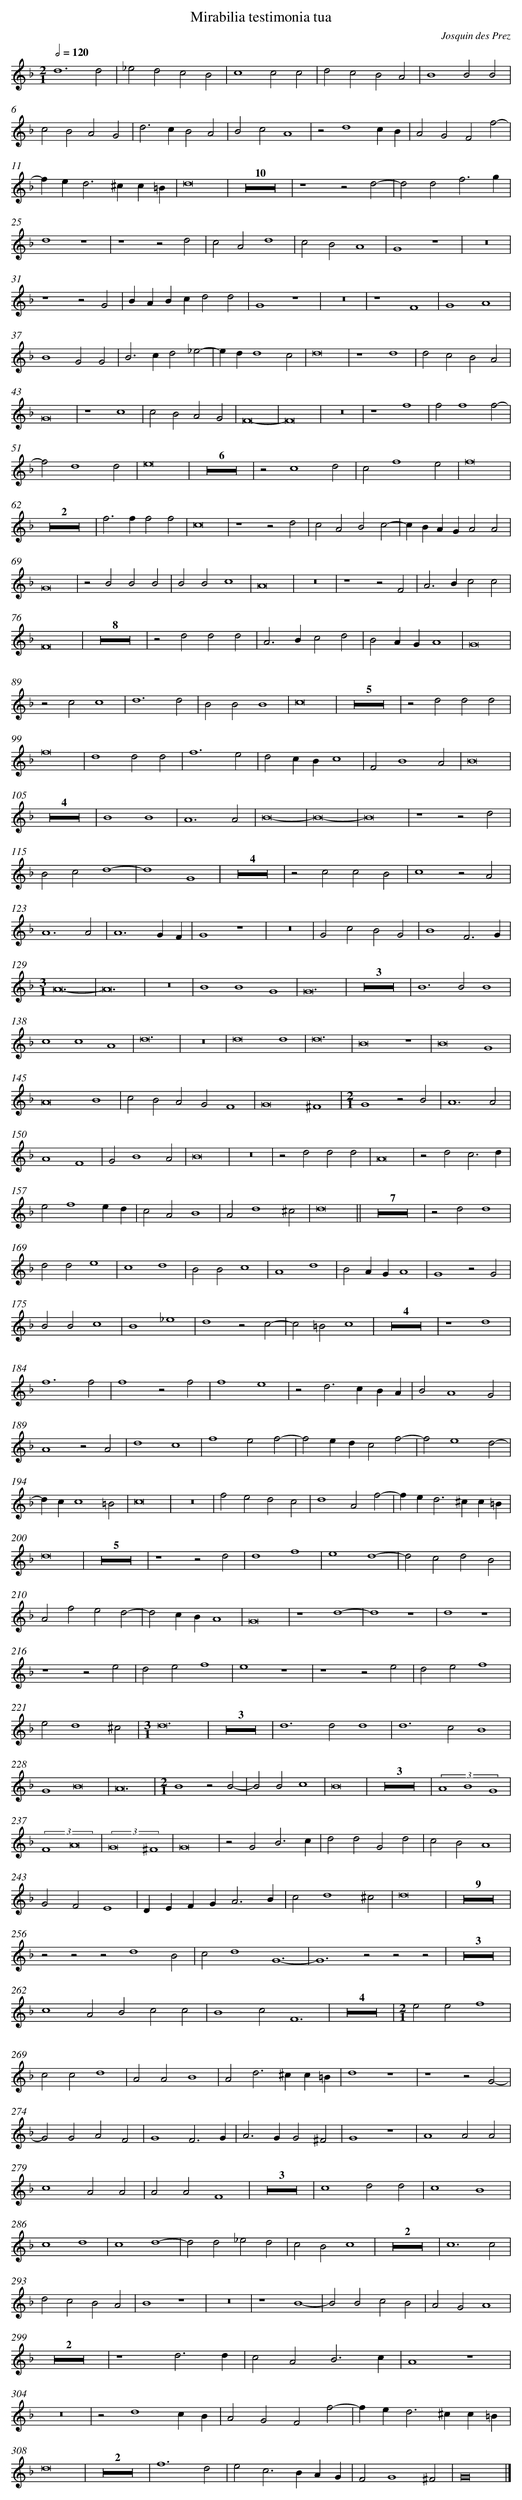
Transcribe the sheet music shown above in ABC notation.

X:1
T:Mirabilia testimonia tua
C: Josquin des Prez
L: 1/4
M: 2/1
Q: 1/2=120
K: F clef=treble
d6d2 |
_e2d2c2B2 |
c4c2c2 |
d2c2B2A2 |
B4B2B2 |
c2B2A2G2 |
d3cB2A2 |
B2c2A4 |
z2d4cB |
A2G2F2f2- |
fed3^cc=B |
d8 |
Z10 |
z4z2d2- |
d2d2f3g |
d4z4 |
z4z2d2 |
c2A2d4 |
c2B2A4 |
G4z4 |
z8 |
z4z2G2 |
BABcd2d2 |
G4z4 |
z8 |
z4F4 |
G4A4 |
B4G2G2 |
B3cd2_e2- |
edd4c2 |
d8 |
z4d4 |
d2c2B2A2 |
G8 |
z4c4 |
c2B2A2G2 |
F8- |
F8 |
z8 |
z4f4 |
f2f4f2- |
f2d4d2 |
e8 |
Z6 |
z2c4d2 |
c2f4e2 |
f8 |
Z2 |
f3ff2f2 |
c8 |
z4z2d2 |
c2A2B2c2- |
cBAGA2A2 |
G8 |
z2B2B2B2 |
B2B2c4 |
A8 |
z8 |
z4z2F2 |
A3Bc2c2 |
F8 |
Z8 |
z2d2d2d2 |
A3Bc2d2 |
B2AGA4 |
G8 |
z2c2c4 |
d6d2 |
B2B2B4 |
c8 |
Z5 |
z2d2d2d2 |
f8 |
d4d2d2 |
f6e2 |
d2cBc4 |
F2B4A2 |
B8 |
Z4 |
B4B4 |
A6A2 |
B8- |
B8- |
B8 |
z4z2d2 |
B2c2d4- |
d4G4 |
Z4 |
z2c2c2B2 |
c4z2A2 |
A6A2 |
A6GF |
G4z4 |
z8 |
G2c2B2G2 |
B4F3G |
[M:3/1]A12- |
A12 |
z12 |
B4B4G4 |
G12 |
Z3 |
B6B2B4 |
c4c4A4 |
d12 |
z12 |
d8d4 |
d12 |
B8z4 |
B8G4 |
A8B4 |
c2B2A2G2F4 |
G8^F4 |
[M:2/1]G4z2B2 |
A6A2 |
A4F4 |
G2B4A2 |
B8 |
z8 |
z2d2d2d2 |
A8 |
z2d2c3d |
e2f4ed |
c2A2B4 |
A2d4^c2 |
d8 ||
 [K:F]
Z7 |
z2d2d4 |
d2d2e4 |
c4d4 |
B2B2c4 |
A4d4 |
B2AGA4 |
G4z2G2 |
B2B2c4 |
B4_e4 |
d4z2c2- |
c2=B2c4 |
Z4 |
z4d4 |
f6f2 |
f4z2f2 |
f4e4 |
z2d3cBA |
B2A4G2 |
A4z2A2 |
d4c4 |
f4e2f2- |
f2edc2f2- |
f2e4d2- |
dcc4=B2 |
c8 |
z8 |
f2e2d2c2 |
d4A2f2- |
fed3^cc=B |
d8 |
Z5 |
z4z2d2 |
d4f4 |
e4d4- |
d2c2d2B2 |
A2f2e2d2- |
d2cBA4 |
G8 |
z4d4- |
d4z4 |
d4z4 |
z4z2e2 |
d2e2f4 |
e4z4 |
z4z2e2 |
d2e2f4 |
e2d4^c2 |
[M:3/1]d12 |
Z3 |
d6d2d4 |
d6c2B4 |
G4B8 |
A12 |
[M:2/1]B4z2B2- |
B2B2c4 |
B8 |
Z3 |
(3A4B4G4 |
(3:2:2F4A8 |
(3:2:2G8^F4 |
G8 |
z2G2B3c |
d2d2G2d2 |
c2B2A4 |
G2F2E4 |
DEFGA3B |
c2d4^c2 |
d8 |
Z9 |
z2z2z2d4B2 |
c2d4G6- |
G6z2z2z2 |
Z3 |
c4A2B2c2c2 |
B4c2F6 |
Z4 |
[M:2/1]e2e2f4 |
c2c2d4 |
A2A2B4 |
A2d3^cc=B |
d4z4 |
z4z2G2- |
G2G2A2F2 |
G4F3G |
A3GG2^F2 |
G4z4 |
A4A2A2 |
c4A2A2 |
A2A2F4 |
Z3 |
c4d2d2 |
c4B4 |
c4d4 |
c4d4- |
d2d2_e2d2 |
c2B2c4 |
Z2 |
c6c2 |
d2c2B2A2 |
B4z4 |
z8 |
z4B4- |
B2B2c2B2 |
A2G2A4 |
Z2 |
z4d3d |
c2A2B3c |
A4z4 |
z8 |
z2d4cB |
A2G2F2f2- |
fed3^cc=B |
d8 |
Z2 |
f6d2 |
e2c3BAG |
F2G4^F2 |
G8 |]
